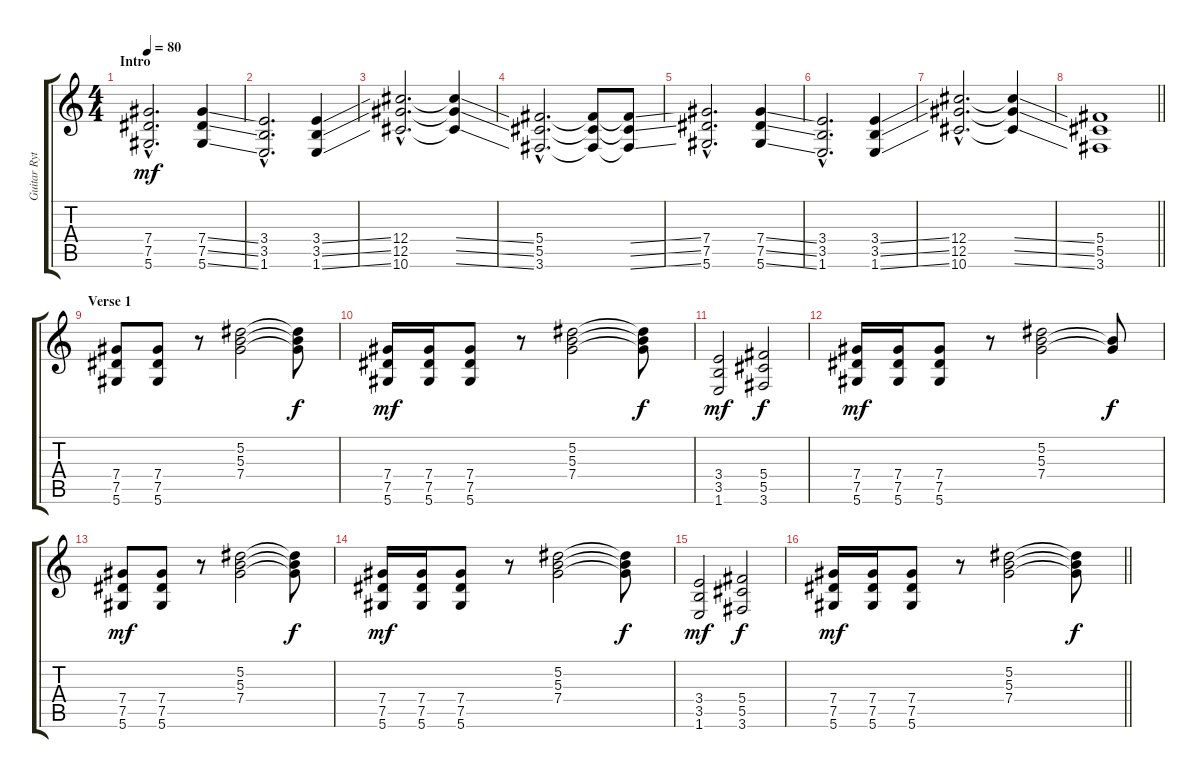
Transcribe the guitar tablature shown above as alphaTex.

\track ("Guitar Rythm (Left)" "Guitar Ryt") {instrument overdrivenguitar}
\staff {score tabs}
\tuning (Eb4 Bb3 Gb3 Db3 Ab2 Eb2) {hide}
\ts (4 4)
\section ("" "Intro")
\tempo 80
\clef g2
\ks c
(7.4{hac} 7.5{hac} 5.6{hac}).2{d dy mf volume 13 instrument overdrivenguitar} (7.4{ss} 7.5{ss} 5.6{ss}).4 |
(3.4{hac} 3.5{hac} 1.6{hac}).2{d volume 16} (3.4{ss} 3.5{ss} 1.6{ss}).4{volume 13} |
(12.4{hac} 12.5{hac} 10.6{hac}).2{d volume 16} (12.4{ss t} 12.5{ss t} 10.6{ss t}).4 |
(5.4{hac} 5.5{hac} 3.6{hac}).2{d volume 16} (5.4{t} 5.5{t} 3.6{t}).8 (5.4{ss t} 5.5{ss t} 3.6{ss t}).8 |
(7.4{hac} 7.5{hac} 5.6{hac}).2{d volume 16} (7.4{ss} 7.5{ss} 5.6{ss}).4{volume 10} |
(3.4{hac} 3.5{hac} 1.6{hac}).2{d volume 16} (3.4{ss} 3.5{ss} 1.6{ss}).4{volume 13} |
(12.4{hac} 12.5{hac} 10.6{hac}).2{d volume 16} (12.4{ss t} 12.5{ss t} 10.6{ss t}).4 |
\barLineRight lightlight
(5.4 5.5 3.6).1{volume 13} |
\section ("" "Verse 1")
(7.4 7.5 5.6).8{volume 16} (7.4 7.5 5.6).8 r.8 (5.2 5.3 7.4).2 (5.2{t} 5.3{t} 7.4{t}).8{dy f} |
(7.4 7.5 5.6).16{dy mf} (7.4 7.5 5.6).16 (7.4 7.5 5.6).8 r.8 (5.2 5.3 7.4).2 (5.2{t} 5.3{t} 7.4{t}).8{dy f} |
(3.4 3.5 1.6).2{dy mf} (5.4 5.5 3.6).2{dy f} |
(7.4 7.5 5.6).16{dy mf} (7.4 7.5 5.6).16 (7.4 7.5 5.6).8 r.8 (5.2 5.3 7.4).2 (5.3{t} 7.4{t}).8{dy f} |
(7.4 7.5 5.6).8{dy mf} (7.4 7.5 5.6).8 r.8 (5.2 5.3 7.4).2 (5.2{t} 5.3{t} 7.4{t}).8{dy f} |
(7.4 7.5 5.6).16{dy mf} (7.4 7.5 5.6).16 (7.4 7.5 5.6).8 r.8 (5.2 5.3 7.4).2 (5.2{t} 5.3{t} 7.4{t}).8{dy f} |
(3.4 3.5 1.6).2{dy mf} (5.4 5.5 3.6).2{dy f} |
\barLineRight lightlight
(7.4 7.5 5.6).16{dy mf} (7.4 7.5 5.6).16 (7.4 7.5 5.6).8 r.8 (5.2 5.3 7.4).2 (5.2{t} 5.3{t} 7.4{t}).8{dy f}
